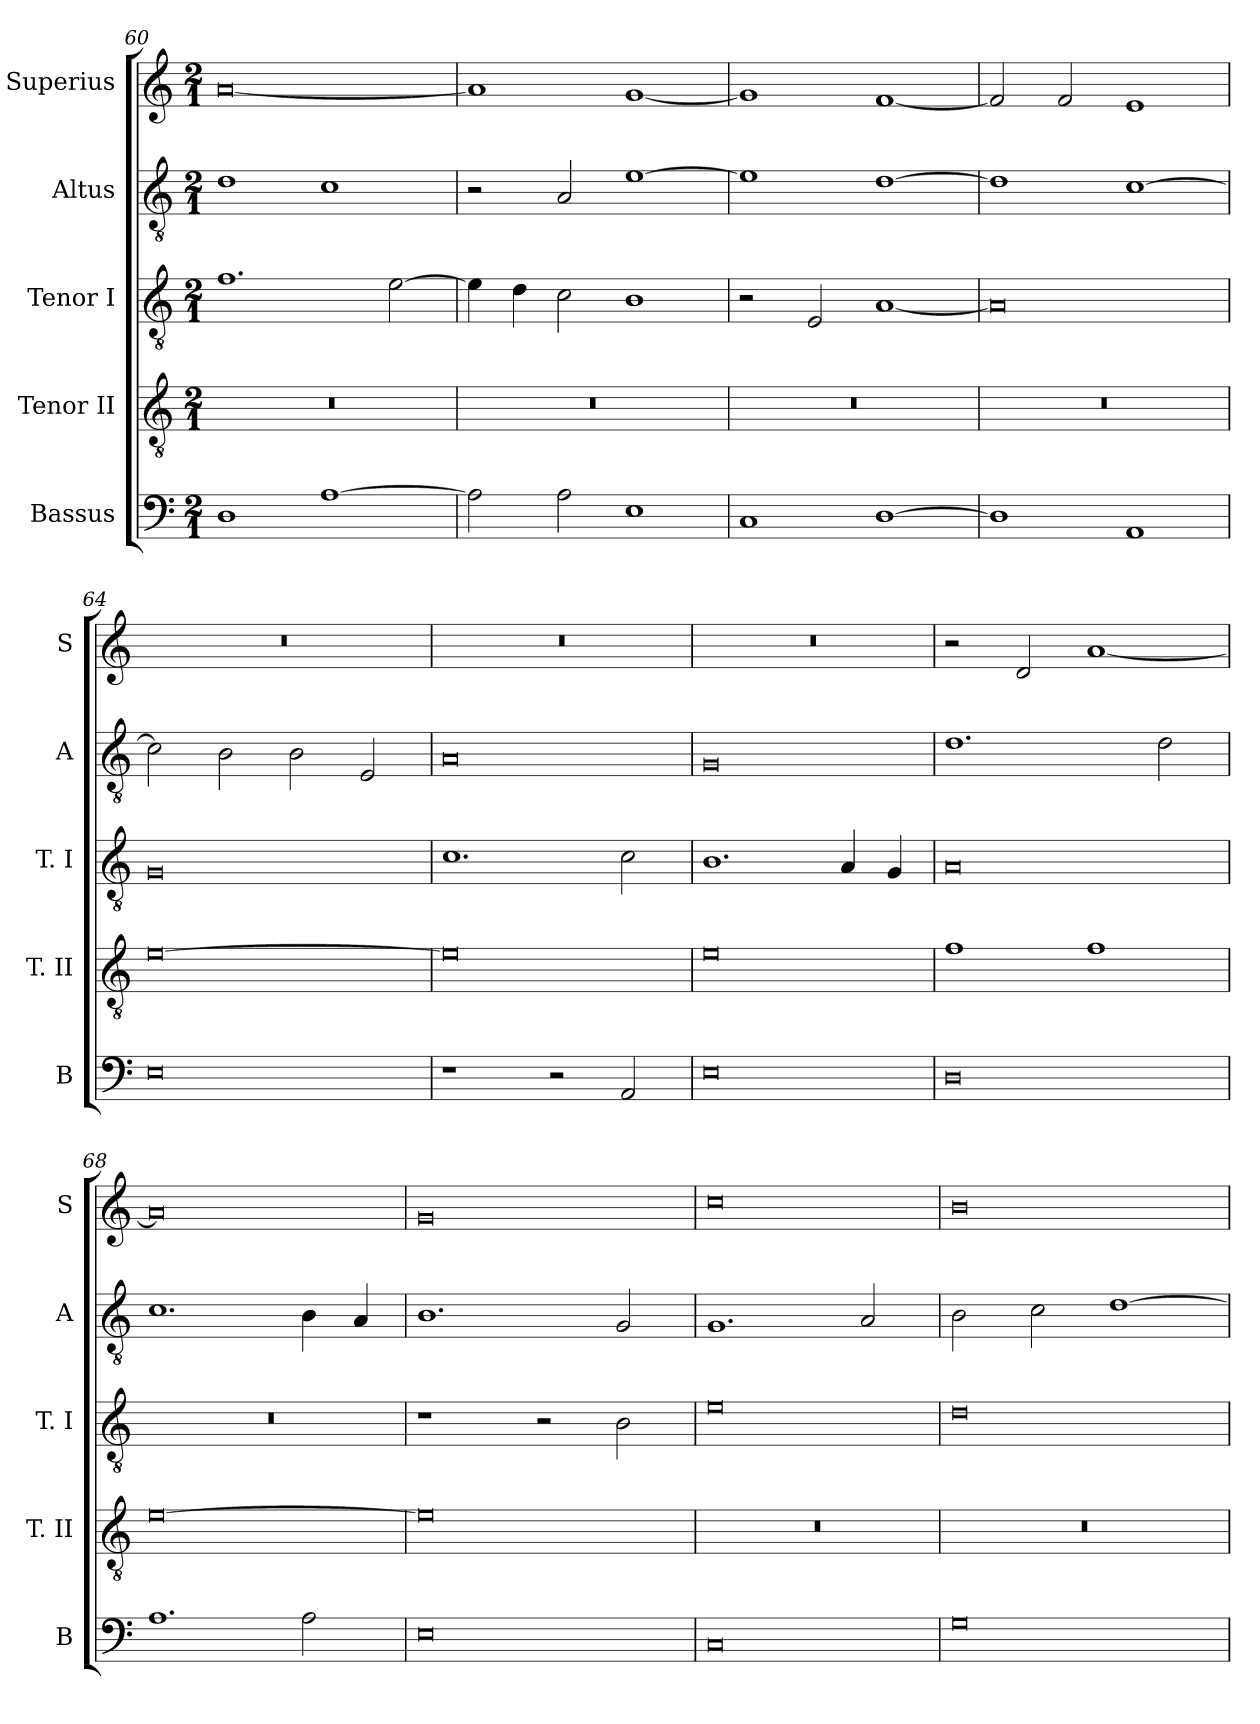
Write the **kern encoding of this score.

**kern	**kern	**kern	**kern	**kern
*part5	*part4	*part3	*part2	*part1
*staff5	*staff4	*staff3	*staff2	*staff1
*I"Bassus	*I"Tenor II	*I"Tenor I	*I"Altus	*I"Superius
*I'B	*I'T. II	*I'T. I	*I'A	*I'S
*clefF4	*clefGv2	*clefGv2	*clefGv2	*clefG2
*k[]	*k[]	*k[]	*k[]	*k[]
*C:	*C:	*C:	*C:	*C:
*M2/1	*M2/1	*M2/1	*M2/1	*M2/1
=60	=60	=60	=60	=60
1D	0r	1.f	1d	[0a
[1A	.	.	1c	.
.	.	[2e	.	.
=61	=61	=61	=61	=61
2A]	0r	4e]	2r	1a]
.	.	4d	.	.
2A	.	2c	2A	.
1E	.	1B	[1e	[1g
=62	=62	=62	=62	=62
1C	0r	2r	1e]	1g]
.	.	2E	.	.
[1D	.	[1A	[1d	[1f
=63	=63	=63	=63	=63
1D]	0r	0A]	1d]	2f]
.	.	.	.	2f
1AA	.	.	[1c	1e
=64	=64	=64	=64	=64
0E	[0e	0G	2c]	0r
.	.	.	2B	.
.	.	.	2B	.
.	.	.	2E	.
=65	=65	=65	=65	=65
1r	0e]	1.c	0A	0r
2r	.	.	.	.
2AA	.	2c	.	.
=66	=66	=66	=66	=66
0E	0e	1.B	0G	0r
.	.	4A	.	.
.	.	4G	.	.
=67	=67	=67	=67	=67
0D	1f	0A	1.d	2r
.	.	.	.	2d
.	1f	.	.	[1a
.	.	.	2d	.
=68	=68	=68	=68	=68
1.A	[0e	0r	1.c	0a]
2A	.	.	4B	.
.	.	.	4A	.
=69	=69	=69	=69	=69
0E	0e]	1r	1.B	0g
.	.	2r	.	.
.	.	2B	2G	.
=70	=70	=70	=70	=70
0C	0r	0e	1.G	0cc
.	.	.	2A	.
=71	=71	=71	=71	=71
0G	0r	0d	2B	0b
.	.	.	2c	.
.	.	.	[1d	.
=	=	=	=	=
*-	*-	*-	*-	*-
